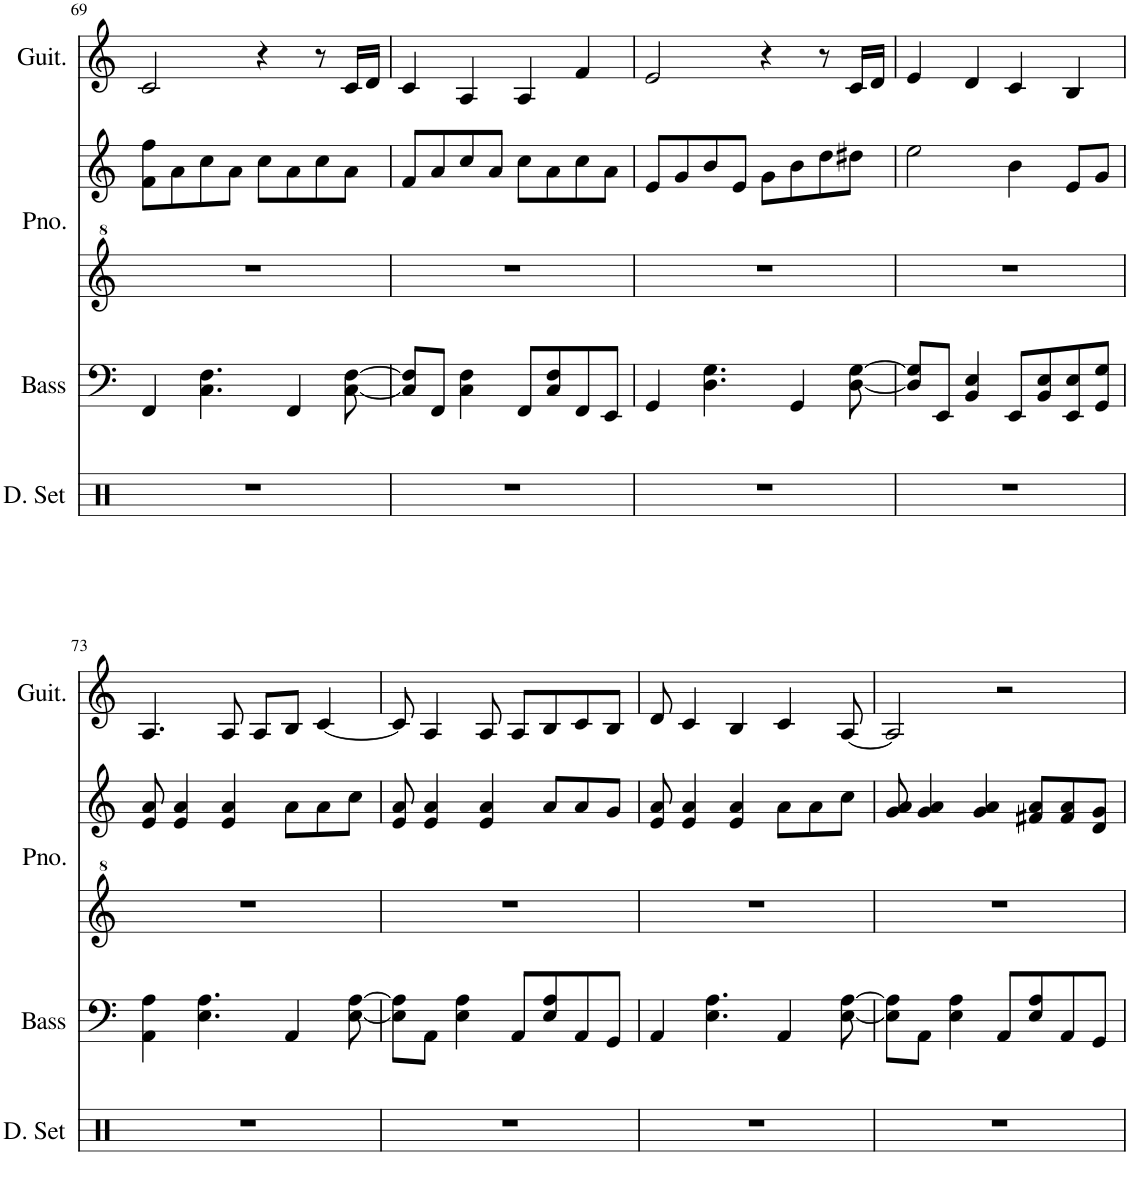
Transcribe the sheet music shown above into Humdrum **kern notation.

**kern	**kern	**kern	**kern	**kern
*part4	*part3	*part2	*part2	*part1
*staff5	*staff4	*staff3	*staff2	*staff1
*I"Drumset	*I"Acoustic Bass	*I"Piano	*	*I"Acoustic Guitar
*I'D. Set	*I'Bass	*I'Pno.	*	*I'Guit.
!!LO:PB:g=z
*clefX	*clefF4	*clefG^2	*clefG2	*clefG2
*	*Trd7c12	*	*	*
*k[]	*k[]	*k[]	*k[]	*k[]
*M4/4	*M4/4	*M4/4	*M4/4	*M4/4
=69	=69	=69	=69	=69
1r	4FF/	1r	8f\ 8ff\L	2c/
.	.	.	8a\	.
.	4.C\ 4.F\	.	8cc\	.
.	.	.	8a\J	.
.	.	.	8cc\L	4r
.	4FF/	.	8a\	.
.	.	.	8cc\	8r
.	[8C\ [8F\	.	8a\J	16c/LL
.	.	.	.	16d/JJ
=70	=70	=70	=70	=70
1r	8C/] 8F/]L	1r	8f/L	4c/
.	8FF/J	.	8a/	.
.	4C\ 4F\	.	8cc/	4A/
.	.	.	8a/J	.
.	8FF/L	.	8cc\L	4A/
.	8C/ 8F/	.	8a\	.
.	8FF/	.	8cc\	4f/
.	8EE/J	.	8a\J	.
=71	=71	=71	=71	=71
1r	4GG/	1r	8e/L	2e/
.	.	.	8g/	.
.	4.D\ 4.G\	.	8b/	.
.	.	.	8e/J	.
.	.	.	8g\L	4r
.	4GG/	.	8b\	.
.	.	.	8dd\	8r
.	[8D\ [8G\	.	8dd#X\J	16c/LL
.	.	.	.	16d/JJ
=72	=72	=72	=72	=72
1r	8D/] 8G/]L	1r	2ee\	4e/
.	8EE/J	.	.	.
.	4BB/ 4E/	.	.	4d/
.	8EE/L	.	4b\	4c/
.	8BB/ 8E/	.	.	.
.	8EE/ 8E/	.	8e/L	4B/
.	8GG/ 8G/J	.	8g/J	.
!!LO:LB:g=z
=73	=73	=73	=73	=73
1r	4AA\ 4A\	1r	8e/ 8a/	4.A/
.	.	.	4e/ 4a/	.
.	4.E\ 4.A\	.	.	.
.	.	.	4e/ 4a/	8A/
.	.	.	.	8A/L
.	4AA/	.	8a\L	8B/J
.	.	.	8a\	[4c/
.	[8E\ [8A\	.	8cc\J	.
=74	=74	=74	=74	=74
1r	8E\] 8A\]L	1r	8e/ 8a/	8c/]
.	8AA\J	.	4e/ 4a/	4A/
.	4E\ 4A\	.	.	.
.	.	.	4e/ 4a/	8A/
.	8AA/L	.	.	8A/L
.	8E/ 8A/	.	8a/L	8B/
.	8AA/	.	8a/	8c/
.	8GG/J	.	8g/J	8B/J
=75	=75	=75	=75	=75
1r	4AA/	1r	8e/ 8a/	8d/
.	.	.	4e/ 4a/	4c/
.	4.E\ 4.A\	.	.	.
.	.	.	4e/ 4a/	4B/
.	4AA/	.	8a\L	4c/
.	.	.	8a\	.
.	[8E\ [8A\	.	8cc\J	[8A/
=76	=76	=76	=76	=76
1r	8E\] 8A\]L	1r	8g/ 8a/	2A/]
.	8AA\J	.	4g/ 4a/	.
.	4E\ 4A\	.	.	.
.	.	.	4g/ 4a/	.
.	8AA/L	.	.	2r
.	8E/ 8A/	.	8f#X/ 8a/L	.
.	8AA/	.	8f#/ 8a/	.
.	8GG/J	.	8d/ 8g/J	.
=	=	=	=	=
*-	*-	*-	*-	*-
